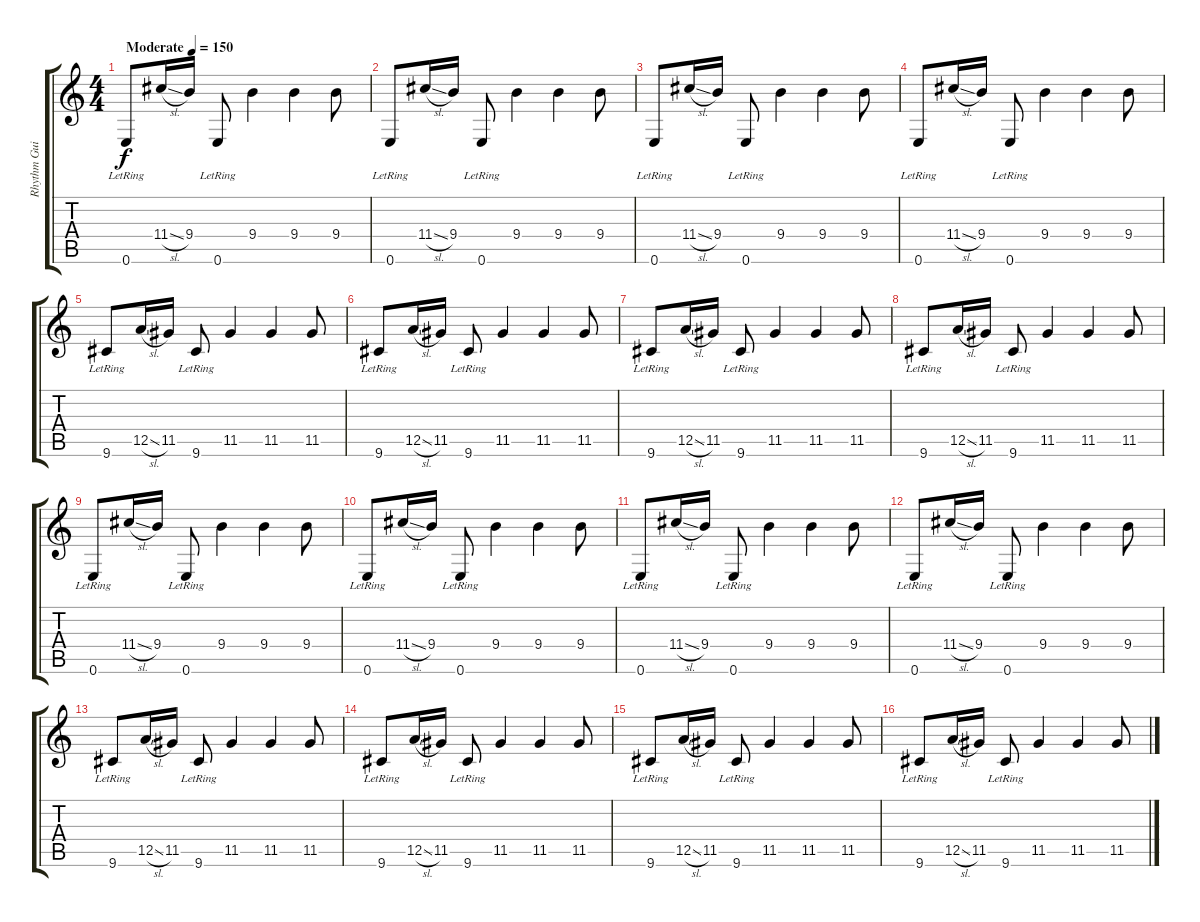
\track ("Rhythm Guitar" "Rhythm Gui") {instrument overdrivenguitar}
\staff {score tabs}
\tuning (E4 B3 G3 D3 A2 E2) {hide}
\ts (4 4)
\tempo (150 "Moderate")
\clef g2
\ks c
0.6{lr}.8{dy f instrument overdrivenguitar} 11.4{sl}.16 9.4.16 0.6{lr}.8 9.4.4 9.4.4 9.4.8 |
0.6{lr}.8 11.4{sl}.16 9.4.16 0.6{lr}.8 9.4.4 9.4.4 9.4.8 |
0.6{lr}.8 11.4{sl}.16 9.4.16 0.6{lr}.8 9.4.4 9.4.4 9.4.8 |
0.6{lr}.8 11.4{sl}.16 9.4.16 0.6{lr}.8 9.4.4 9.4.4 9.4.8 |
9.6{lr}.8 12.5{sl}.16 11.5.16 9.6{lr}.8 11.5.4 11.5.4 11.5.8 |
9.6{lr}.8 12.5{sl}.16 11.5.16 9.6{lr}.8 11.5.4 11.5.4 11.5.8 |
9.6{lr}.8 12.5{sl}.16 11.5.16 9.6{lr}.8 11.5.4 11.5.4 11.5.8 |
9.6{lr}.8 12.5{sl}.16 11.5.16 9.6{lr}.8 11.5.4 11.5.4 11.5.8 |
0.6{lr}.8 11.4{sl}.16 9.4.16 0.6{lr}.8 9.4.4 9.4.4 9.4.8 |
0.6{lr}.8 11.4{sl}.16 9.4.16 0.6{lr}.8 9.4.4 9.4.4 9.4.8 |
0.6{lr}.8 11.4{sl}.16 9.4.16 0.6{lr}.8 9.4.4 9.4.4 9.4.8 |
0.6{lr}.8 11.4{sl}.16 9.4.16 0.6{lr}.8 9.4.4 9.4.4 9.4.8 |
9.6{lr}.8 12.5{sl}.16 11.5.16 9.6{lr}.8 11.5.4 11.5.4 11.5.8 |
9.6{lr}.8 12.5{sl}.16 11.5.16 9.6{lr}.8 11.5.4 11.5.4 11.5.8 |
9.6{lr}.8 12.5{sl}.16 11.5.16 9.6{lr}.8 11.5.4 11.5.4 11.5.8 |
9.6{lr}.8 12.5{sl}.16 11.5.16 9.6{lr}.8 11.5.4 11.5.4 11.5.8
